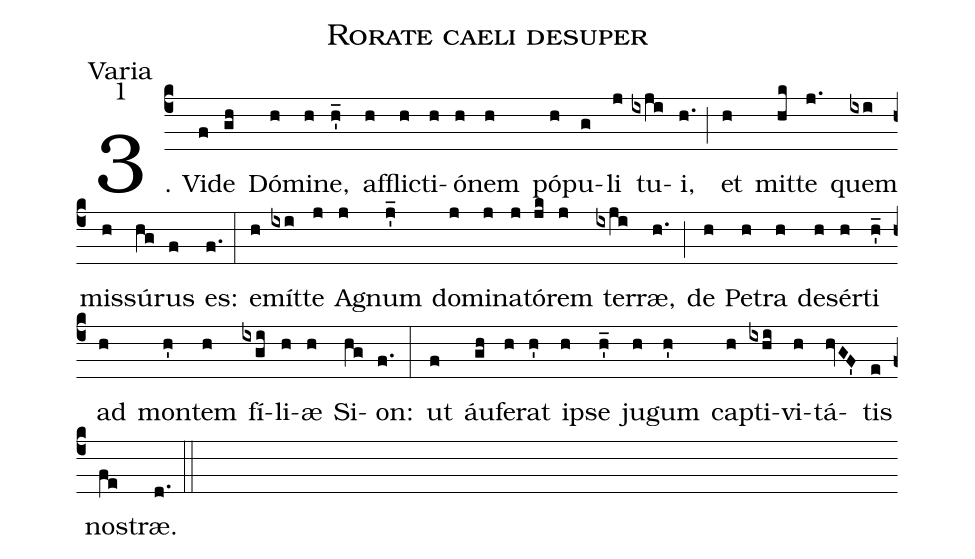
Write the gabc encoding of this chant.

name:Rorate caeli desuper;
office-part:Varia;
mode:1;
%%
(c4) 3. Vi(f)de(gh) Dó(h)mi(h)ne,(h'_) af(h)flic(h)ti(h)ó(h)nem(h) pó(h)pu(g)li(j) tu(ixji)i,(h.) (;) et(h) mit(hk)te(j.) quem(ixi) mis(h)sú(hg)rus(f) es:(f.) (:)
e(h)mít(ixi)te(j) A(j)gnum(j'_) do(j)mi(j)na(j)tó(jk)rem(j) ter(ixji)ræ,(h.) (;) de(h) Pe(h)tra(h) de(h)sér(h)ti(h'_) ad(h) mon(h')tem(h) fí(ixgi)li(h)æ(h) Si(hg)on:(f.) (:)
ut(f) áu(gh)fe(h)rat(h') ip(h)se(h'_) ju(h)gum(h') cap(h)ti(ixhi)vi(h)tá(hvGF')tis(e) nos(fe)træ.(d.) (::)
(Z-)
